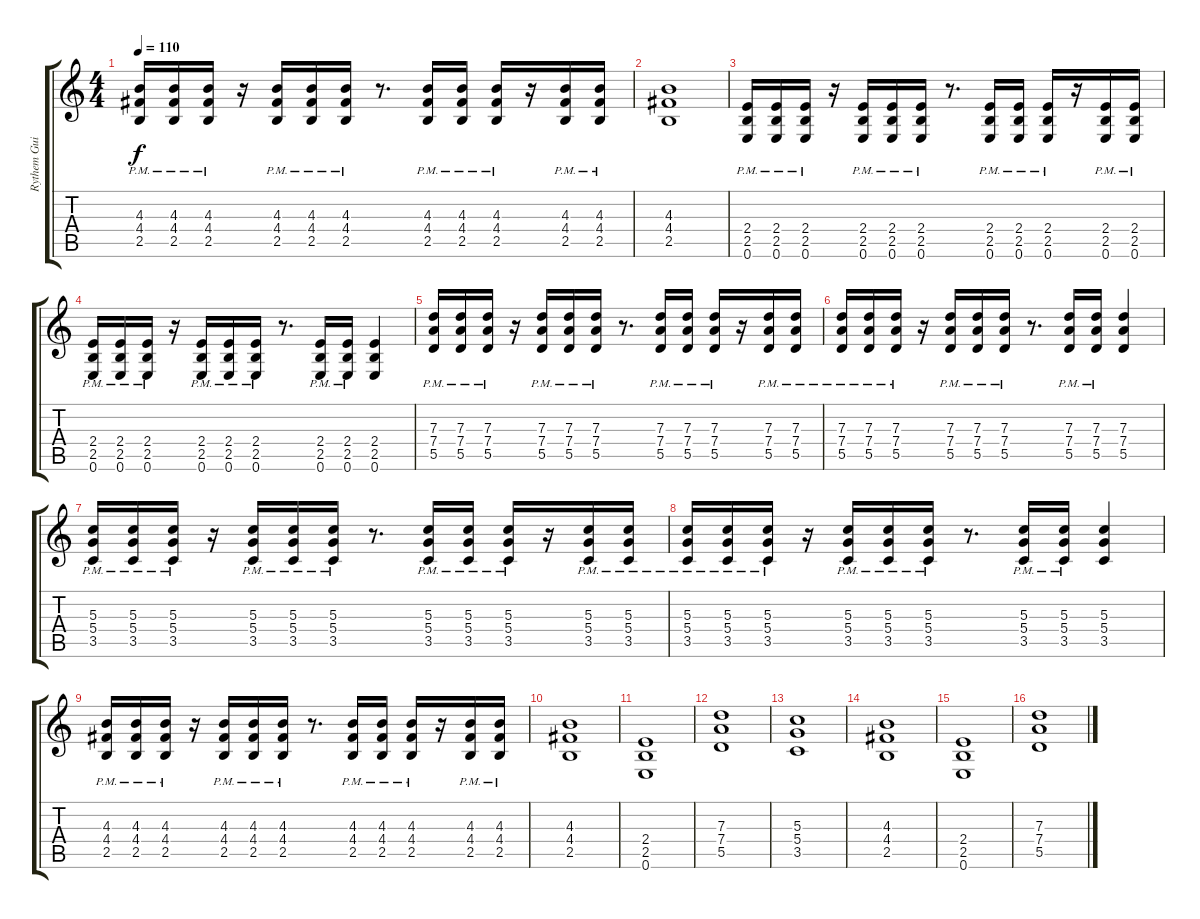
\track ("Rythem Guitar" "Rythem Gui") {instrument distortionguitar}
\staff {score tabs}
\tuning (E4 B3 G3 D3 A2 E2) {hide}
\ts (4 4)
\tempo 110
\clef g2
\ks c
(4.3{pm} 4.4{pm} 2.5{pm}).16{dy f} (4.3{pm} 4.4{pm} 2.5{pm}).16 (4.3{pm} 4.4{pm} 2.5{pm}).16 r.16 (4.3{pm} 4.4{pm} 2.5{pm}).16 (4.3{pm} 4.4{pm} 2.5{pm}).16 (4.3{pm} 4.4{pm} 2.5{pm}).16 r.8{d} (4.3{pm} 4.4{pm} 2.5{pm}).16 (4.3{pm} 4.4{pm} 2.5{pm}).16 (4.3{pm} 4.4{pm} 2.5{pm}).16 r.16 (4.3{pm} 4.4{pm} 2.5{pm}).16 (4.3{pm} 4.4{pm} 2.5{pm}).16 |
(4.3 4.4 2.5).1 |
(2.4{pm} 2.5{pm} 0.6{pm}).16 (2.4{pm} 2.5{pm} 0.6{pm}).16 (2.4{pm} 2.5{pm} 0.6{pm}).16 r.16 (2.4{pm} 2.5{pm} 0.6{pm}).16 (2.4{pm} 2.5{pm} 0.6{pm}).16 (2.4{pm} 2.5{pm} 0.6{pm}).16 r.8{d} (2.4{pm} 2.5{pm} 0.6{pm}).16 (2.4{pm} 2.5{pm} 0.6{pm}).16 (2.4{pm} 2.5{pm} 0.6{pm}).16 r.16 (2.4{pm} 2.5{pm} 0.6{pm}).16 (2.4{pm} 2.5{pm} 0.6{pm}).16 |
(2.4{pm} 2.5{pm} 0.6{pm}).16 (2.4{pm} 2.5{pm} 0.6{pm}).16 (2.4{pm} 2.5{pm} 0.6{pm}).16 r.16 (2.4{pm} 2.5{pm} 0.6{pm}).16 (2.4{pm} 2.5{pm} 0.6{pm}).16 (2.4{pm} 2.5{pm} 0.6{pm}).16 r.8{d} (2.4{pm} 2.5{pm} 0.6{pm}).16 (2.4{pm} 2.5{pm} 0.6{pm}).16 (2.4 2.5 0.6).4 |
(7.3{pm} 7.4{pm} 5.5{pm}).16 (7.3{pm} 7.4{pm} 5.5{pm}).16 (7.3{pm} 7.4{pm} 5.5{pm}).16 r.16 (7.3{pm} 7.4{pm} 5.5{pm}).16 (7.3{pm} 7.4{pm} 5.5{pm}).16 (7.3{pm} 7.4{pm} 5.5{pm}).16 r.8{d} (7.3{pm} 7.4{pm} 5.5{pm}).16 (7.3{pm} 7.4{pm} 5.5{pm}).16 (7.3{pm} 7.4{pm} 5.5{pm}).16 r.16 (7.3{pm} 7.4{pm} 5.5{pm}).16 (7.3{pm} 7.4{pm} 5.5{pm}).16 |
(7.3{pm} 7.4{pm} 5.5{pm}).16 (7.3{pm} 7.4{pm} 5.5{pm}).16 (7.3{pm} 7.4{pm} 5.5{pm}).16 r.16 (7.3{pm} 7.4{pm} 5.5{pm}).16 (7.3{pm} 7.4{pm} 5.5{pm}).16 (7.3{pm} 7.4{pm} 5.5{pm}).16 r.8{d} (7.3{pm} 7.4{pm} 5.5{pm}).16 (7.3{pm} 7.4{pm} 5.5{pm}).16 (7.3 7.4 5.5).4 |
(5.3{pm} 5.4{pm} 3.5{pm}).16 (5.3{pm} 5.4{pm} 3.5{pm}).16 (5.3{pm} 5.4{pm} 3.5{pm}).16 r.16 (5.3{pm} 5.4{pm} 3.5{pm}).16 (5.3{pm} 5.4{pm} 3.5{pm}).16 (5.3{pm} 5.4{pm} 3.5{pm}).16 r.8{d} (5.3{pm} 5.4{pm} 3.5{pm}).16 (5.3{pm} 5.4{pm} 3.5{pm}).16 (5.3{pm} 5.4{pm} 3.5{pm}).16 r.16 (5.3{pm} 5.4{pm} 3.5{pm}).16 (5.3{pm} 5.4{pm} 3.5{pm}).16 |
(5.3{pm} 5.4{pm} 3.5{pm}).16 (5.3{pm} 5.4{pm} 3.5{pm}).16 (5.3{pm} 5.4{pm} 3.5{pm}).16 r.16 (5.3{pm} 5.4{pm} 3.5{pm}).16 (5.3{pm} 5.4{pm} 3.5{pm}).16 (5.3{pm} 5.4{pm} 3.5{pm}).16 r.8{d} (5.3{pm} 5.4{pm} 3.5{pm}).16{txt ""} (5.3{pm} 5.4{pm} 3.5{pm}).16 (5.3 5.4 3.5).4 |
(4.3{pm} 4.4{pm} 2.5{pm}).16 (4.3{pm} 4.4{pm} 2.5{pm}).16 (4.3{pm} 4.4{pm} 2.5{pm}).16 r.16 (4.3{pm} 4.4{pm} 2.5{pm}).16 (4.3{pm} 4.4{pm} 2.5{pm}).16 (4.3{pm} 4.4{pm} 2.5{pm}).16 r.8{d} (4.3{pm} 4.4{pm} 2.5{pm}).16 (4.3{pm} 4.4{pm} 2.5{pm}).16 (4.3{pm} 4.4{pm} 2.5{pm}).16 r.16 (4.3{pm} 4.4{pm} 2.5{pm}).16 (4.3{pm} 4.4{pm} 2.5{pm}).16 |
(4.3 4.4 2.5).1 |
(2.4 2.5 0.6).1 |
(7.3 7.4 5.5).1 |
(5.3 5.4 3.5).1 |
(4.3 4.4 2.5).1 |
(2.4 2.5 0.6).1 |
(7.3 7.4 5.5).1
